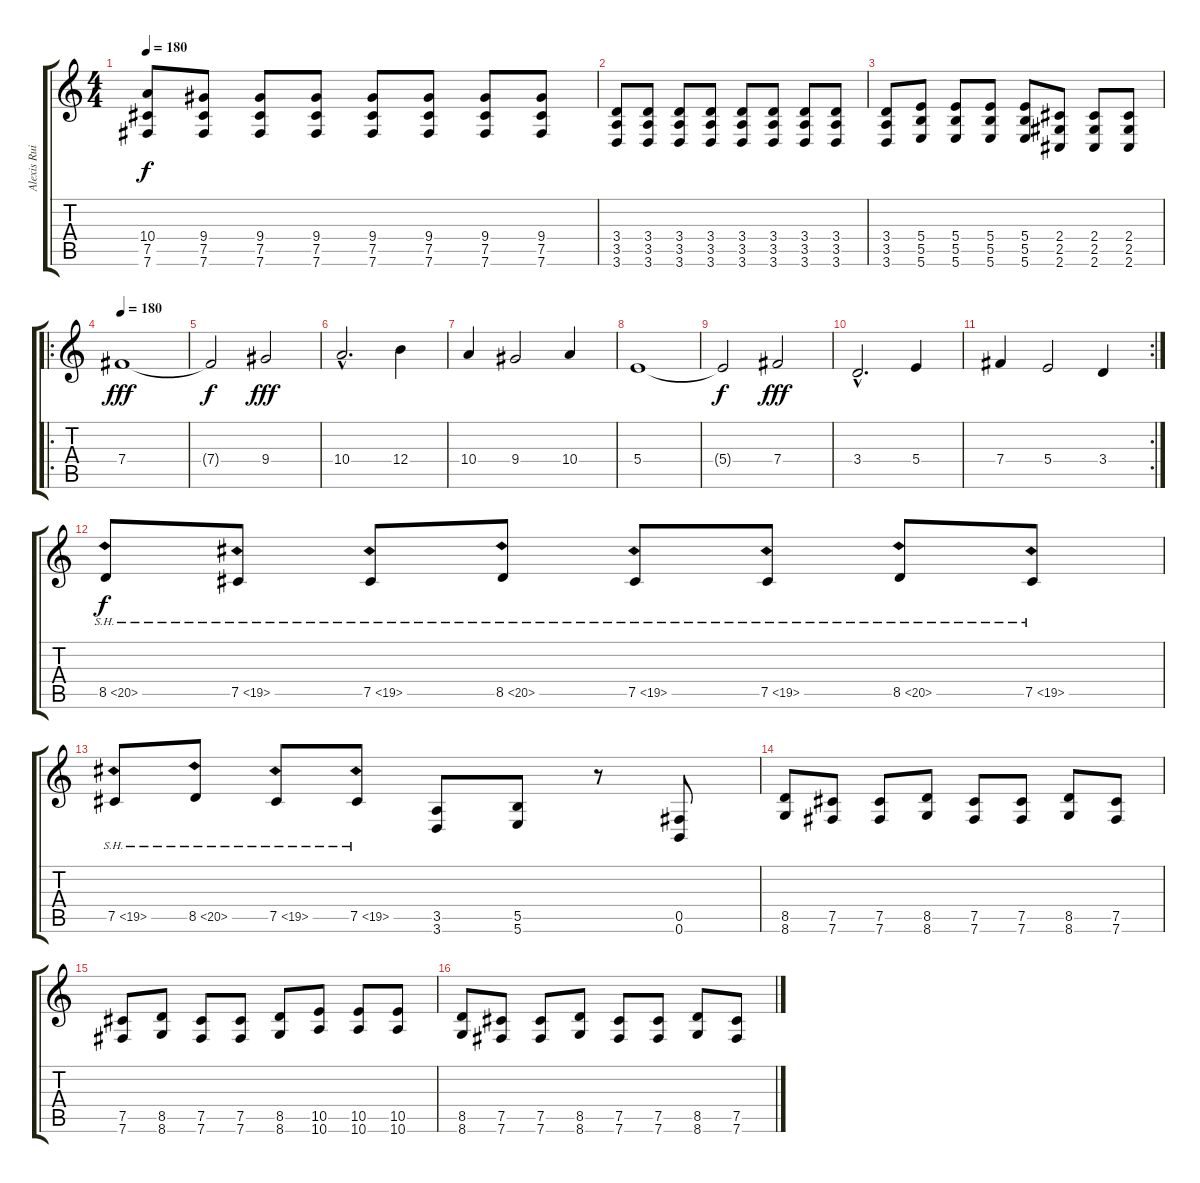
\track ("Alexis Ruiz (Guitarra)" "Alexis Rui") {instrument distortionguitar}
\staff {score tabs}
\tuning (Db4 Ab3 E3 B2 Gb2 B1) {hide}
\ts (4 4)
\tempo 180
\clef g2
\ks c
(10.4 7.5 7.6).8{dy f} (9.4 7.5 7.6).8 (9.4 7.5 7.6).8 (9.4 7.5 7.6).8 (9.4 7.5 7.6).8 (9.4 7.5 7.6).8 (9.4 7.5 7.6).8 (9.4 7.5 7.6).8 |
(3.4 3.5 3.6).8 (3.4 3.5 3.6).8 (3.4 3.5 3.6).8 (3.4 3.5 3.6).8 (3.4 3.5 3.6).8 (3.4 3.5 3.6).8 (3.4 3.5 3.6).8 (3.4 3.5 3.6).8 |
(3.4 3.5 3.6).8 (5.4 5.5 5.6).8 (5.4 5.5 5.6).8 (5.4 5.5 5.6).8 (5.4 5.5 5.6).8 (2.4 2.5 2.6).8 (2.4 2.5 2.6).8 (2.4 2.5 2.6).8 |
\ro
\tempo 180
7.4.1{dy fff} |
7.4{t}.2{dy f} 9.4.2{dy fff} |
10.4{hac}.2{d} 12.4.4 |
10.4.4 9.4.2 10.4.4 |
5.4.1 |
5.4{t}.2{dy f} 7.4.2{dy fff} |
3.4{hac}.2{d} 5.4.4 |
\rc 2
7.4.4 5.4.2 3.4.4 |
8.5{sh 12}.8{dy f} 7.5{sh 12}.8 7.5{sh 12}.8 8.5{sh 12}.8 7.5{sh 12}.8 7.5{sh 12}.8 8.5{sh 12}.8 7.5{sh 12}.8 |
7.5{sh 12}.8 8.5{sh 12}.8 7.5{sh 12}.8 7.5{sh 12}.8 (3.5 3.6).8 (5.5 5.6).8 r.8 (0.5 0.6).8 |
(8.5 8.6).8 (7.5 7.6).8 (7.5 7.6).8 (8.5 8.6).8 (7.5 7.6).8 (7.5 7.6).8 (8.5 8.6).8 (7.5 7.6).8 |
(7.5 7.6).8 (8.5 8.6).8 (7.5 7.6).8 (7.5 7.6).8 (8.5 8.6).8 (10.5 10.6).8 (10.5 10.6).8 (10.5 10.6).8 |
(8.5 8.6).8 (7.5 7.6).8 (7.5 7.6).8 (8.5 8.6).8 (7.5 7.6).8 (7.5 7.6).8 (8.5 8.6).8 (7.5 7.6).8
